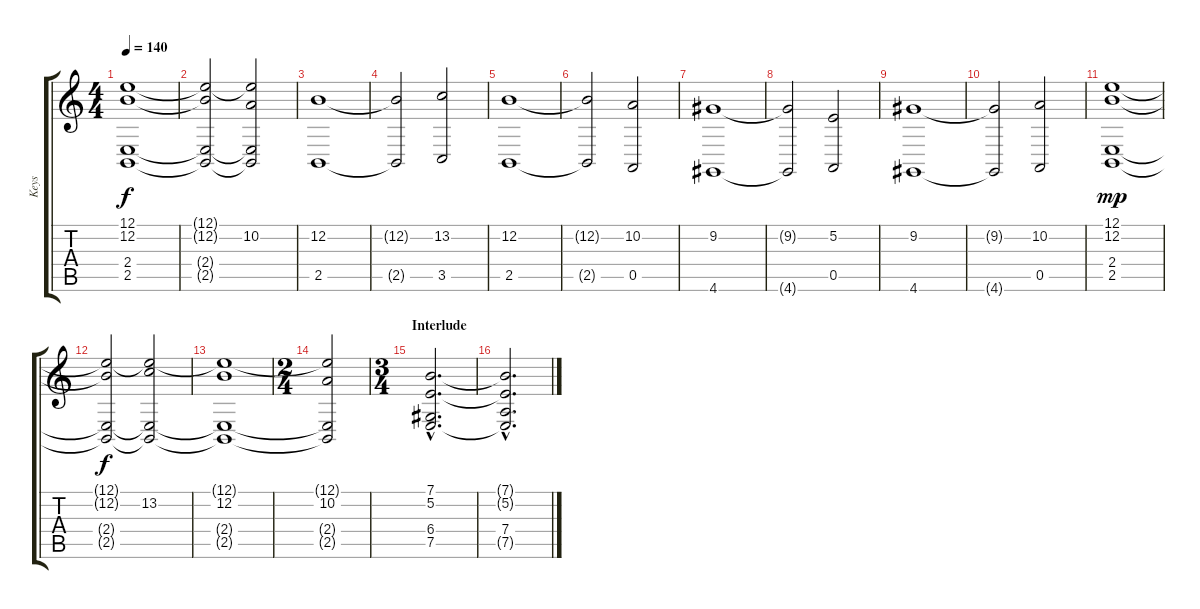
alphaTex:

\track ("Keys" "Keys") {instrument stringensemble1}
\staff {score tabs}
\tuning (E4 B3 G3 D3 A2 E2) {hide}
\ts (4 4)
\tempo 140
\clef g2
\ks c
(12.1{t} 12.2 2.4{t} 2.5{t}).1{dy f} |
(12.1{t} 12.2{t} 2.4{t} 2.5{t}).2 (12.1{t} 10.2 2.4{t} 2.5{t}).2 |
(12.2 2.5).1{volume 14} |
(12.2{t} 2.5{t}).2 (13.2 3.5).2 |
(12.2 2.5).1 |
(12.2{t} 2.5{t}).2 (10.2 0.5).2 |
(9.2 4.6).1 |
(9.2{t} 4.6{t}).2 (5.2 0.5).2 |
(9.2 4.6).1 |
(9.2{t} 4.6{t}).2 (10.2 0.5).2 |
(12.1 12.2 2.4 2.5).1{dy mp volume 14} |
(12.1{t} 12.2{t} 2.4{t} 2.5{t}).2{dy f} (12.1{t} 13.2 2.4{t} 2.5{t}).2 |
(12.1{t} 12.2 2.4{t} 2.5{t}).1 |
\ts (2 4)
(12.1{t} 10.2 2.4{t} 2.5{t}).2 |
\ts (3 4)
\section ("" "Interlude")
(7.1{hac} 5.2{hac} 6.4{hac} 7.5{hac}).2{d} |
(7.1{hac t} 5.2{hac t} 7.4{hac} 7.5{hac t}).2{d}
